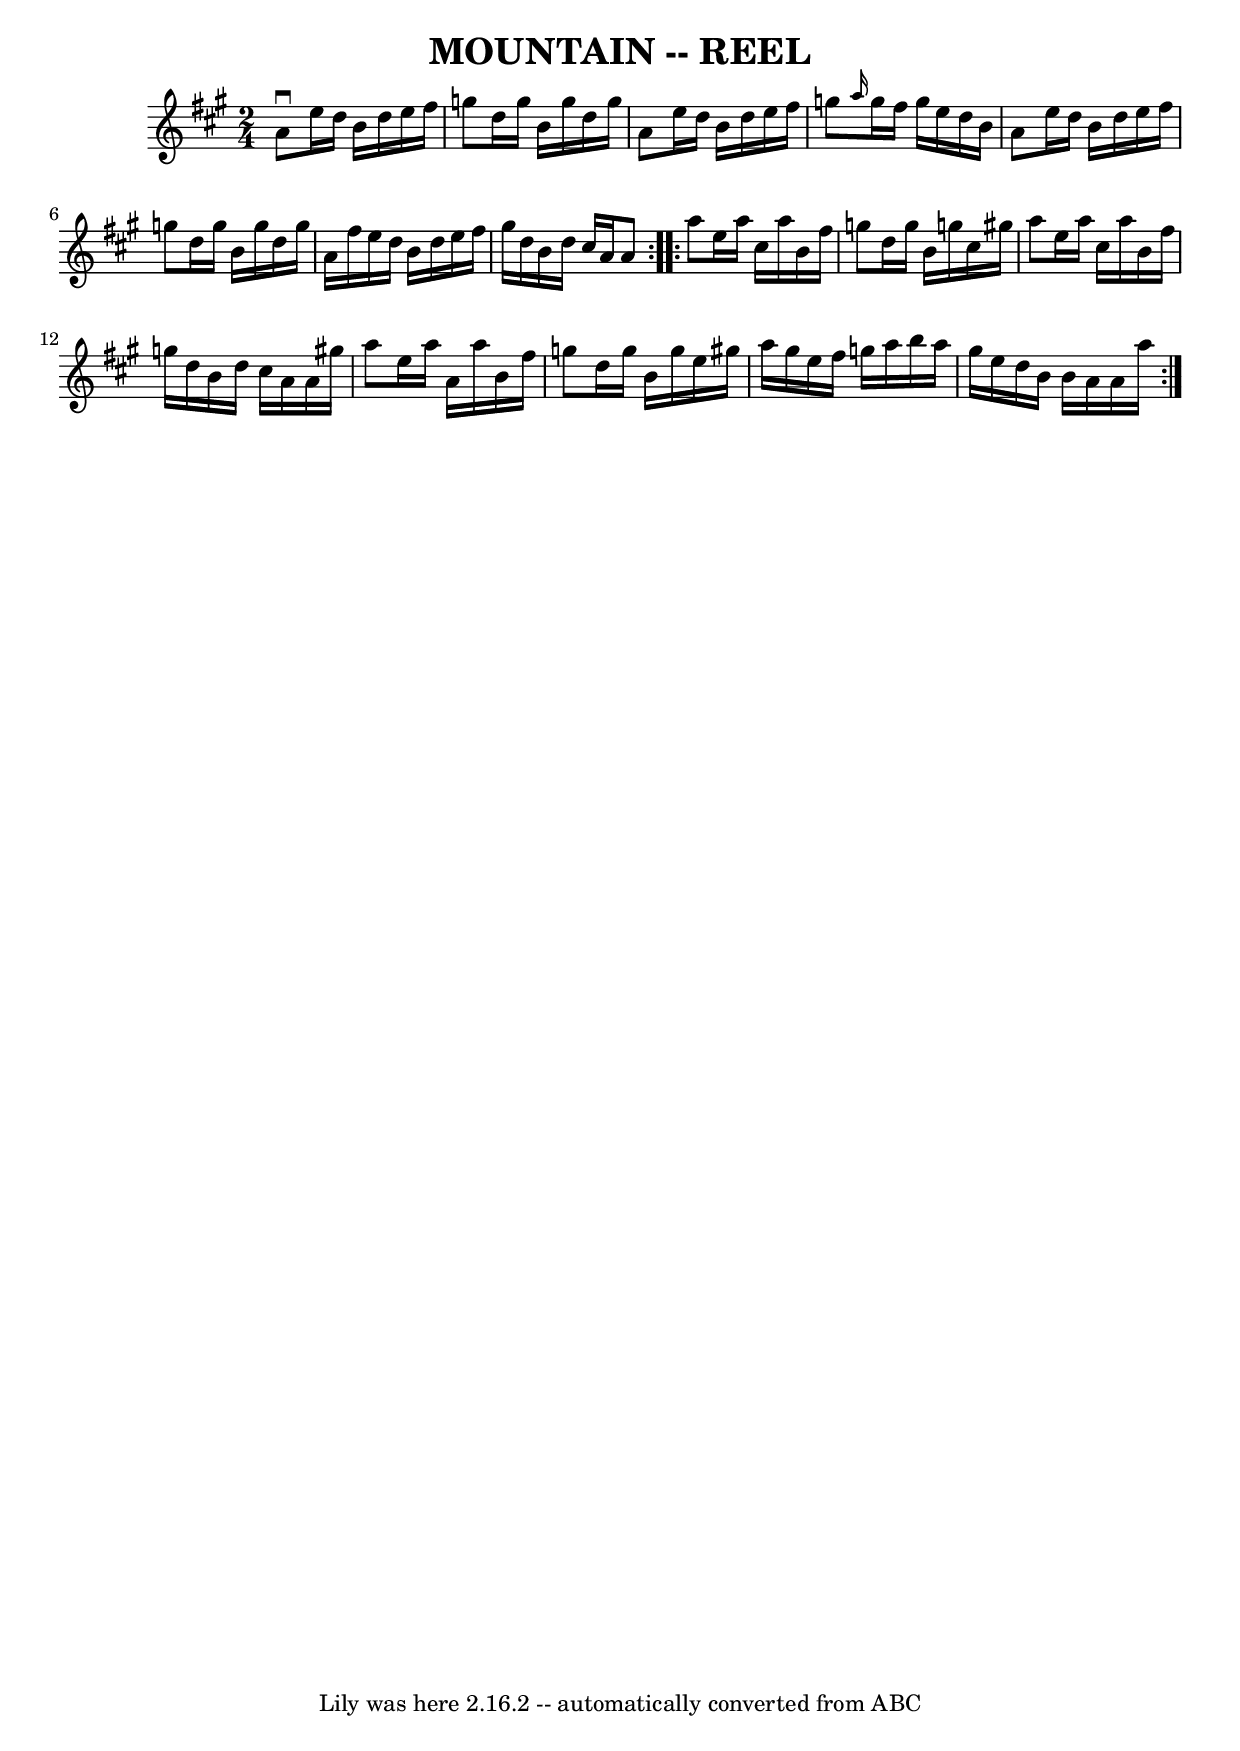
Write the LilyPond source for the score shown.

\version "2.7.40"
\include "Mammoth.ily"
\header {
	book = "Ryan's Mammoth Collection of Fiddle Tunes"
	crossRefNumber = "1"
	footnotes = ""
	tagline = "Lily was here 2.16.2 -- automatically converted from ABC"
	title = "MOUNTAIN -- REEL"
}
voicedefault =  {
\set Score.defaultBarType = "empty"

\repeat volta 2 {
\time 2/4 \key a \major a'8^\downbow e''16 d''16 b'16 d''16    
e''16 fis''16    |
 g''8 d''16 g''16 b'16 g''16 d''16 
 g''16    |
 a'8 e''16 d''16 b'16 d''16 e''16    
fis''16    |
 g''8  \grace { a''16  } g''16 fis''16 g''16    
e''16 d''16 b'16        |
 a'8 e''16 d''16 b'16 d''16 
 e''16 fis''16    |
 g''8 d''16 g''16 b'16 g''16    
d''16 g''16    |
 a'16 fis''16 e''16 d''16 b'16 d''16 
 e''16 fis''16    |
 gis''16 d''16 b'16 d''16 cis''16  
 a'16 a'8    }     \repeat volta 2 { a''8 e''16 a''16 cis''16    
a''16 b'16 fis''16    |
 g''8 d''16 g''16 b'16 g''!16 
 cis''16 gis''!16    |
 a''8 e''16 a''16 cis''16 a''16 
 b'16 fis''16    |
 g''16 d''16 b'16 d''16 cis''16    
a'16 a'16 gis''!16        |
 a''8 e''16 a''16 a'16    
a''16 b'16 fis''16    |
 g''8 d''16 g''16 b'16 g''16  
 e''16 gis''!16    |
 a''16 gis''16 e''16 fis''16 g''16 
 a''16 b''16 a''16    |
 gis''16 e''16 d''16 b'16    
b'16 a'16 a'16 a''16    }   
}

\score{
    <<

	\context Staff="default"
	{
	    \voicedefault 
	}

    >>
	\layout {
	}
	\midi {}
}
